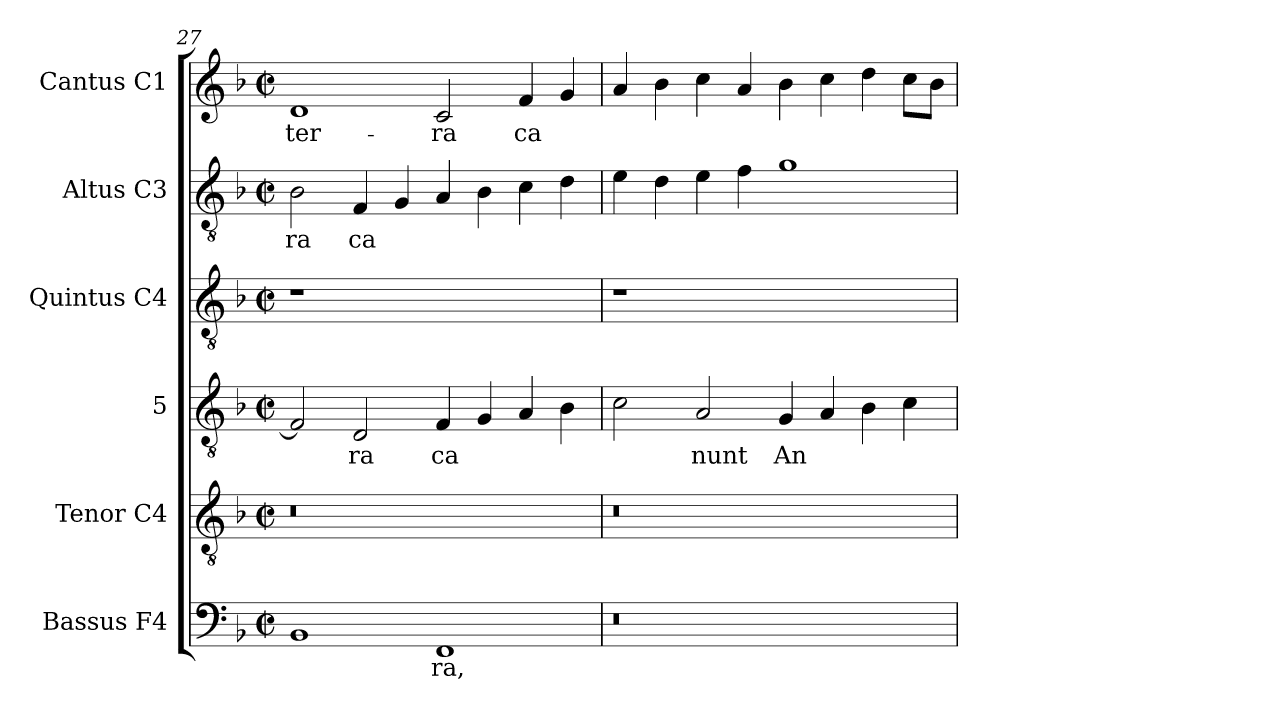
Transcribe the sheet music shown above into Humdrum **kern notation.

**kern	**text	**kern	**kern	**text	**kern	**kern	**text	**kern	**text
*part6	*part6	*part5	*part4	*part4	*part3	*part2	*part2	*part1	*part1
*staff6	*staff6	*staff5	*staff4	*staff4	*staff3	*staff2	*staff2	*staff1	*staff1
*I"Bassus  F4	*	*I"Tenor  C4	*I"5	*	*I"Quintus  C4	*I"Altus  C3	*	*I"Cantus  C1	*
*I'B	*	*I'T	*	*	*	*I'A	*	*I'C	*
*clefF4	*	*clefGv2	*clefGv2	*	*clefGv2	*clefGv2	*	*clefG2	*
*k[b-]	*	*k[b-]	*k[b-]	*	*k[b-]	*k[b-]	*	*k[b-]	*
*F:	*	*F:	*F:	*	*F:	*F:	*	*F:	*
*M2/2	*	*M2/2	*M2/2	*	*M2/2	*M2/2	*	*M2/2	*
*met(c|)	*	*met(c|)	*met(c|)	*	*met(c|)	*met(c|)	*	*met(c|)	*
=27	=27	=27	=27	=27	=27	=27	=27	=27	=27
!	!LO:LY:b:cj	!	!	!LO:LY:b:cj	!	!	!LO:LY:b:cj	!	!LO:LY:b:cj
1BB-	--	0r	2F/]	--	1r	2B-\	-ra	1d	ter-
!	!	!	!	!LO:LY:b:cj	!	!	!LO:LY:b:cj	!	!
.	.	.	2D/	-ra	.	4F/	ca-	.	.
!	!	!	!	!	!	!	!LO:LY:b:cj	!	!
.	.	.	.	.	.	4G/	--	.	.
!	!LO:LY:b:cj	!	!	!LO:LY:b:cj	!	!	!LO:LY:b:cj	!	!LO:LY:b:cj
1FF	-ra,	.	4F/	ca-	1ryy	4A/	--	2c/	-ra
!	!	!	!	!LO:LY:b:cj	!	!	!LO:LY:b:cj	!	!
.	.	.	4G/	--	.	4B-\	--	.	.
!	!	!	!	!LO:LY:b:cj	!	!	!LO:LY:b:cj	!	!LO:LY:b:cj
.	.	.	4A/	--	.	4c\	--	4f/	ca-
!	!	!	!	!LO:LY:b:cj	!	!	!LO:LY:b:cj	!	!LO:LY:b:cj
.	.	.	4B-\	--	.	4d\	--	4g/	--
=28	=28	=28	=28	=28	=28	=28	=28	=28	=28
!	!	!	!	!LO:LY:b:cj	!	!	!LO:LY:b:cj	!	!LO:LY:b:cj
0r	.	0r	2c\	--	1r	4e\	--	4a/	--
!	!	!	!	!	!	!	!LO:LY:b:cj	!	!LO:LY:b:cj
.	.	.	.	.	.	4d\	--	4b-\	--
!	!	!	!	!LO:LY:b:cj	!	!	!LO:LY:b:cj	!	!LO:LY:b:cj
.	.	.	2A/	-nunt	.	4e\	--	4cc\	--
!	!	!	!	!	!	!	!LO:LY:b:cj	!	!LO:LY:b:cj
.	.	.	.	.	.	4f\	--	4a/	--
!	!	!	!	!LO:LY:b:cj	!	!	!LO:LY:b:cj	!	!LO:LY:b:cj
.	.	.	4G/	An-	1ryy	1g	--	4b-\	--
!	!	!	!	!LO:LY:b:cj	!	!	!	!	!LO:LY:b:cj
.	.	.	4A/	--	.	.	.	4cc\	--
!	!	!	!	!LO:LY:b:cj	!	!	!	!	!LO:LY:b:cj
.	.	.	4B-\	--	.	.	.	4dd\	--
!	!	!	!	!LO:LY:b:cj	!	!	!	!	!LO:LY:b:cj
.	.	.	4c\	--	.	.	.	8cc\L	--
!	!	!	!	!	!	!	!	!	!LO:LY:b:cj
.	.	.	.	.	.	.	.	8b-\J	--
=	=	=	=	=	=	=	=	=	=
*-	*-	*-	*-	*-	*-	*-	*-	*-	*-
